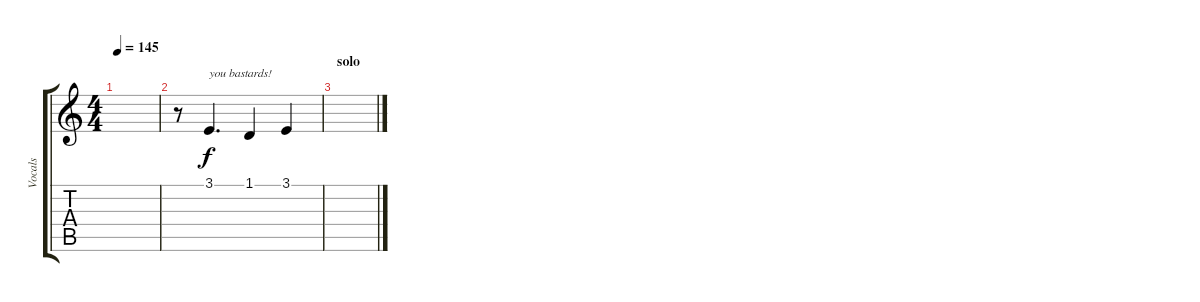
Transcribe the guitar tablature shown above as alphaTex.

\track ("Vocals" "Vocals") {instrument tenorsax}
\staff {score tabs}
\tuning (Db4 Ab3 E3 B2 Gb2 Db2) {hide}
\ts (4 4)
\tempo 145
\clef g2
\ks c
|
r.8 3.1.4{d txt "you bastards!"} 1.1.4 3.1.4 |
\section ("" "solo")
